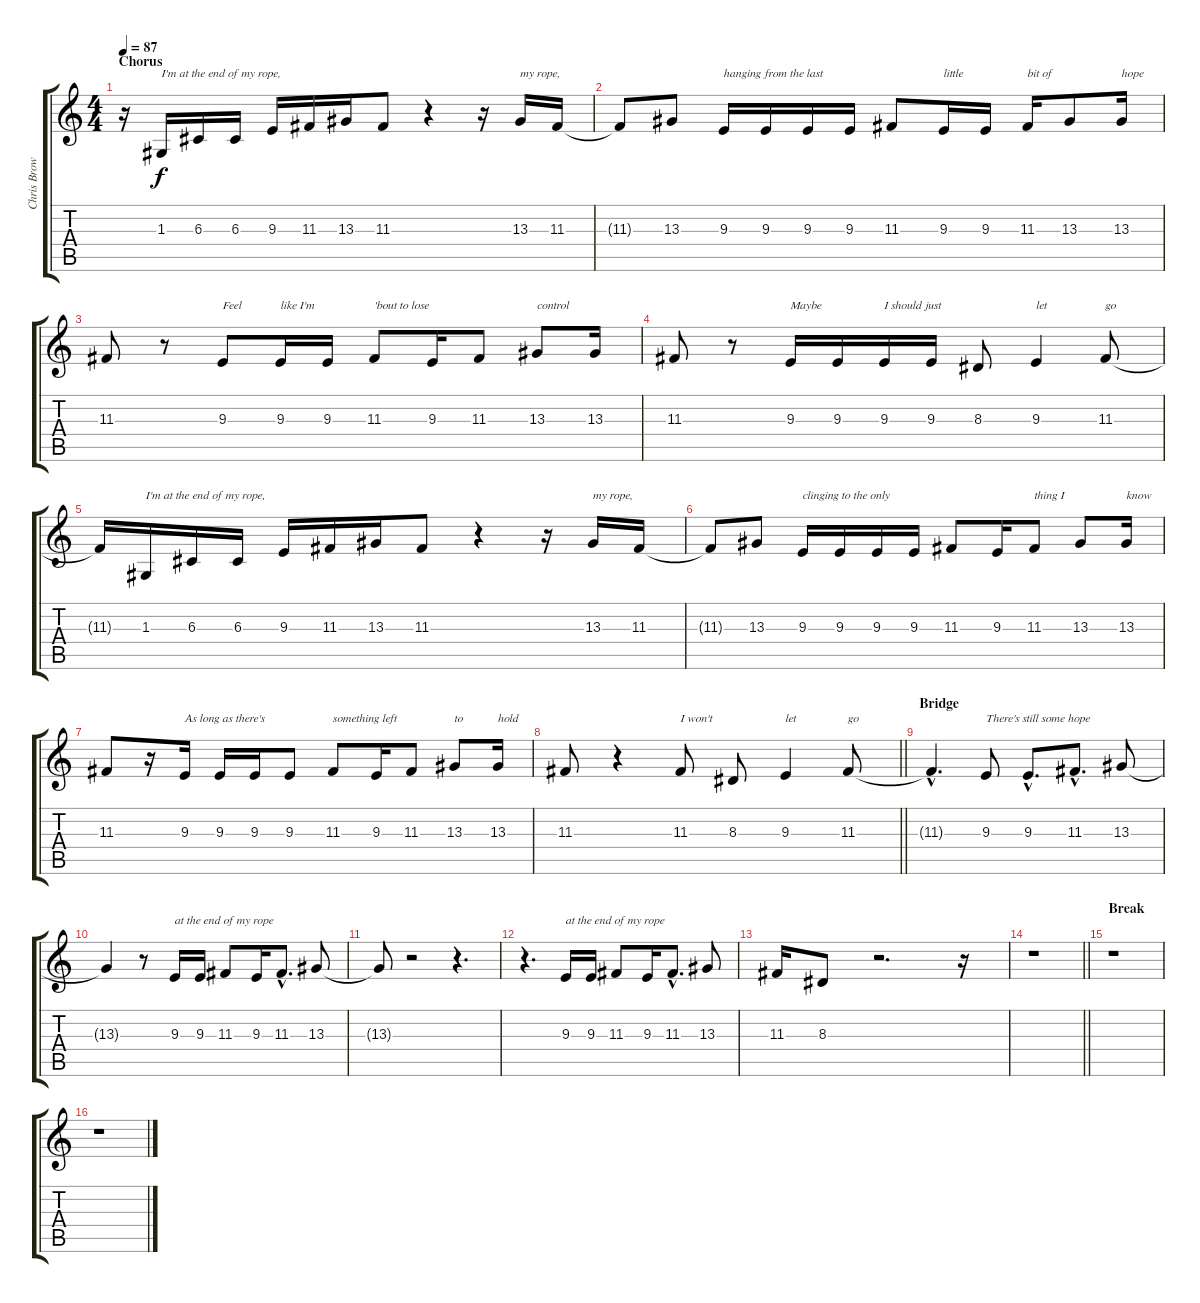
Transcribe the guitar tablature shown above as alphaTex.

\track ("Chris Brown (Vocals)" "Chris Brow") {instrument violin}
\staff {score tabs}
\tuning (E4 B3 G3 D3 A2 D2) {hide}
\ts (4 4)
\section ("" "Chorus")
\tempo 87
\clef g2
\ks c
r.16{dy f} 1.3.16{txt "I'm at the end of my rope,"} 6.3.16 6.3.16 9.3.16 11.3.16 13.3.16 11.3.8 r.4 r.16 13.3.16{txt "my rope,"} 11.3.16 |
11.3{t}.8 13.3.8 9.3.16{txt "hanging from the last"} 9.3.16 9.3.16 9.3.16 11.3.8 9.3.16{txt "little"} 9.3.16 11.3.16{txt "bit of"} 13.3.8 13.3.16{txt "hope"} |
11.3.8 r.8 9.3.8{txt "Feel"} 9.3.16{txt "like I'm"} 9.3.16 11.3.8{txt "'bout to lose"} 9.3.16 11.3.8 13.3.8{txt "control"} 13.3.16 |
11.3.8 r.8 9.3.16{txt "Maybe"} 9.3.16 9.3.16{txt "I should just"} 9.3.16 8.3.8 9.3.4{txt "let"} 11.3.8{txt "go"} |
11.3{t}.16 1.3.16{txt "I'm at the end of my rope,"} 6.3.16 6.3.16 9.3.16 11.3.16 13.3.16 11.3.8 r.4 r.16 13.3.16{txt "my rope,"} 11.3.16 |
11.3{t}.8 13.3.8 9.3.16{txt "clinging to the only"} 9.3.16 9.3.16 9.3.16 11.3.8 9.3.16 11.3.8{txt "thing I"} 13.3.8 13.3.16{txt "know"} |
11.3.8 r.16 9.3.16{txt "As long as there's"} 9.3.16 9.3.16 9.3.8 11.3.8{txt "something left"} 9.3.16 11.3.8 13.3.8{txt "to"} 13.3.16{txt "hold"} |
\barLineRight lightlight
11.3.8 r.4 11.3.8{txt "I won't"} 8.3.8 9.3.4{txt "let"} 11.3.8{txt "go"} |
\section ("" "Bridge")
11.3{hac t}.4{d} 9.3.8{txt "There's still some hope"} 9.3{hac}.8{d} 11.3{hac}.8{d} 13.3.8 |
13.3{t}.4 r.8 9.3.16{txt "at the end of my rope"} 9.3.16 11.3.8 9.3.16 11.3{hac}.8{d} 13.3.8 |
13.3{t}.8 r.2 r.4{d} |
r.4{d} 9.3.16{txt "at the end of my rope"} 9.3.16 11.3.8 9.3.16 11.3{hac}.8{d} 13.3.8 |
11.3.16 8.3.8 r.2{d} r.16 |
\barLineRight lightlight
r.1 |
\section ("" "Break")
r.1 |
r.1
